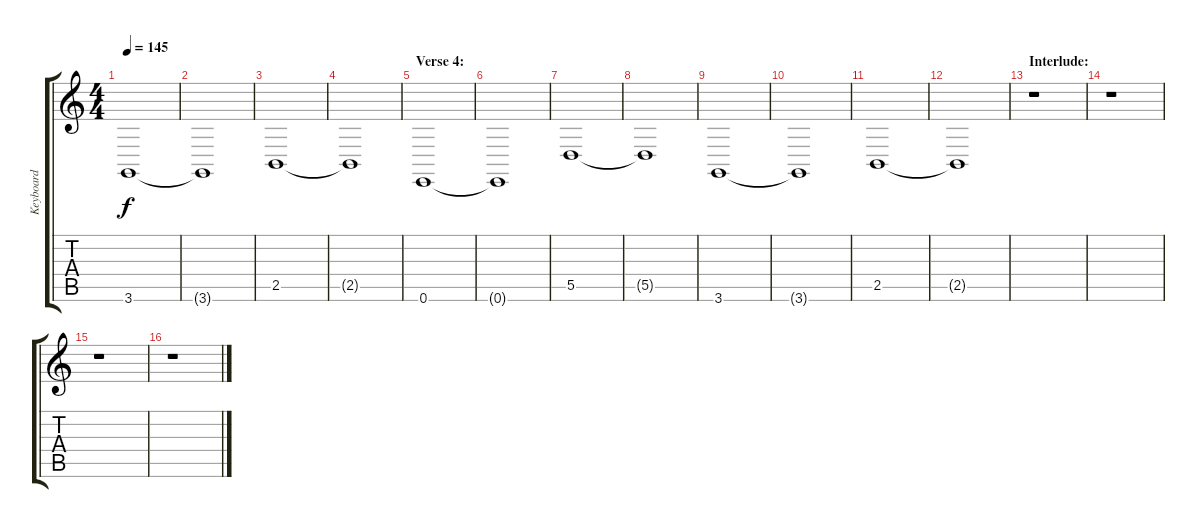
\track ("Keyboard" "Keyboard") {instrument stringensemble1}
\staff {score tabs}
\tuning (E4 B3 G3 D3 A2 E2) {hide}
\ts (4 4)
\tempo 145
\clef g2
\ks c
3.6.1{dy f} |
3.6{t}.1 |
2.5.1 |
2.5{t}.1 |
\section ("" "Verse 4:")
0.6.1 |
0.6{t}.1 |
5.5.1 |
5.5{t}.1 |
3.6.1 |
3.6{t}.1 |
2.5.1 |
2.5{t}.1 |
\section ("" "Interlude:")
r.1 |
r.1 |
r.1 |
r.1
